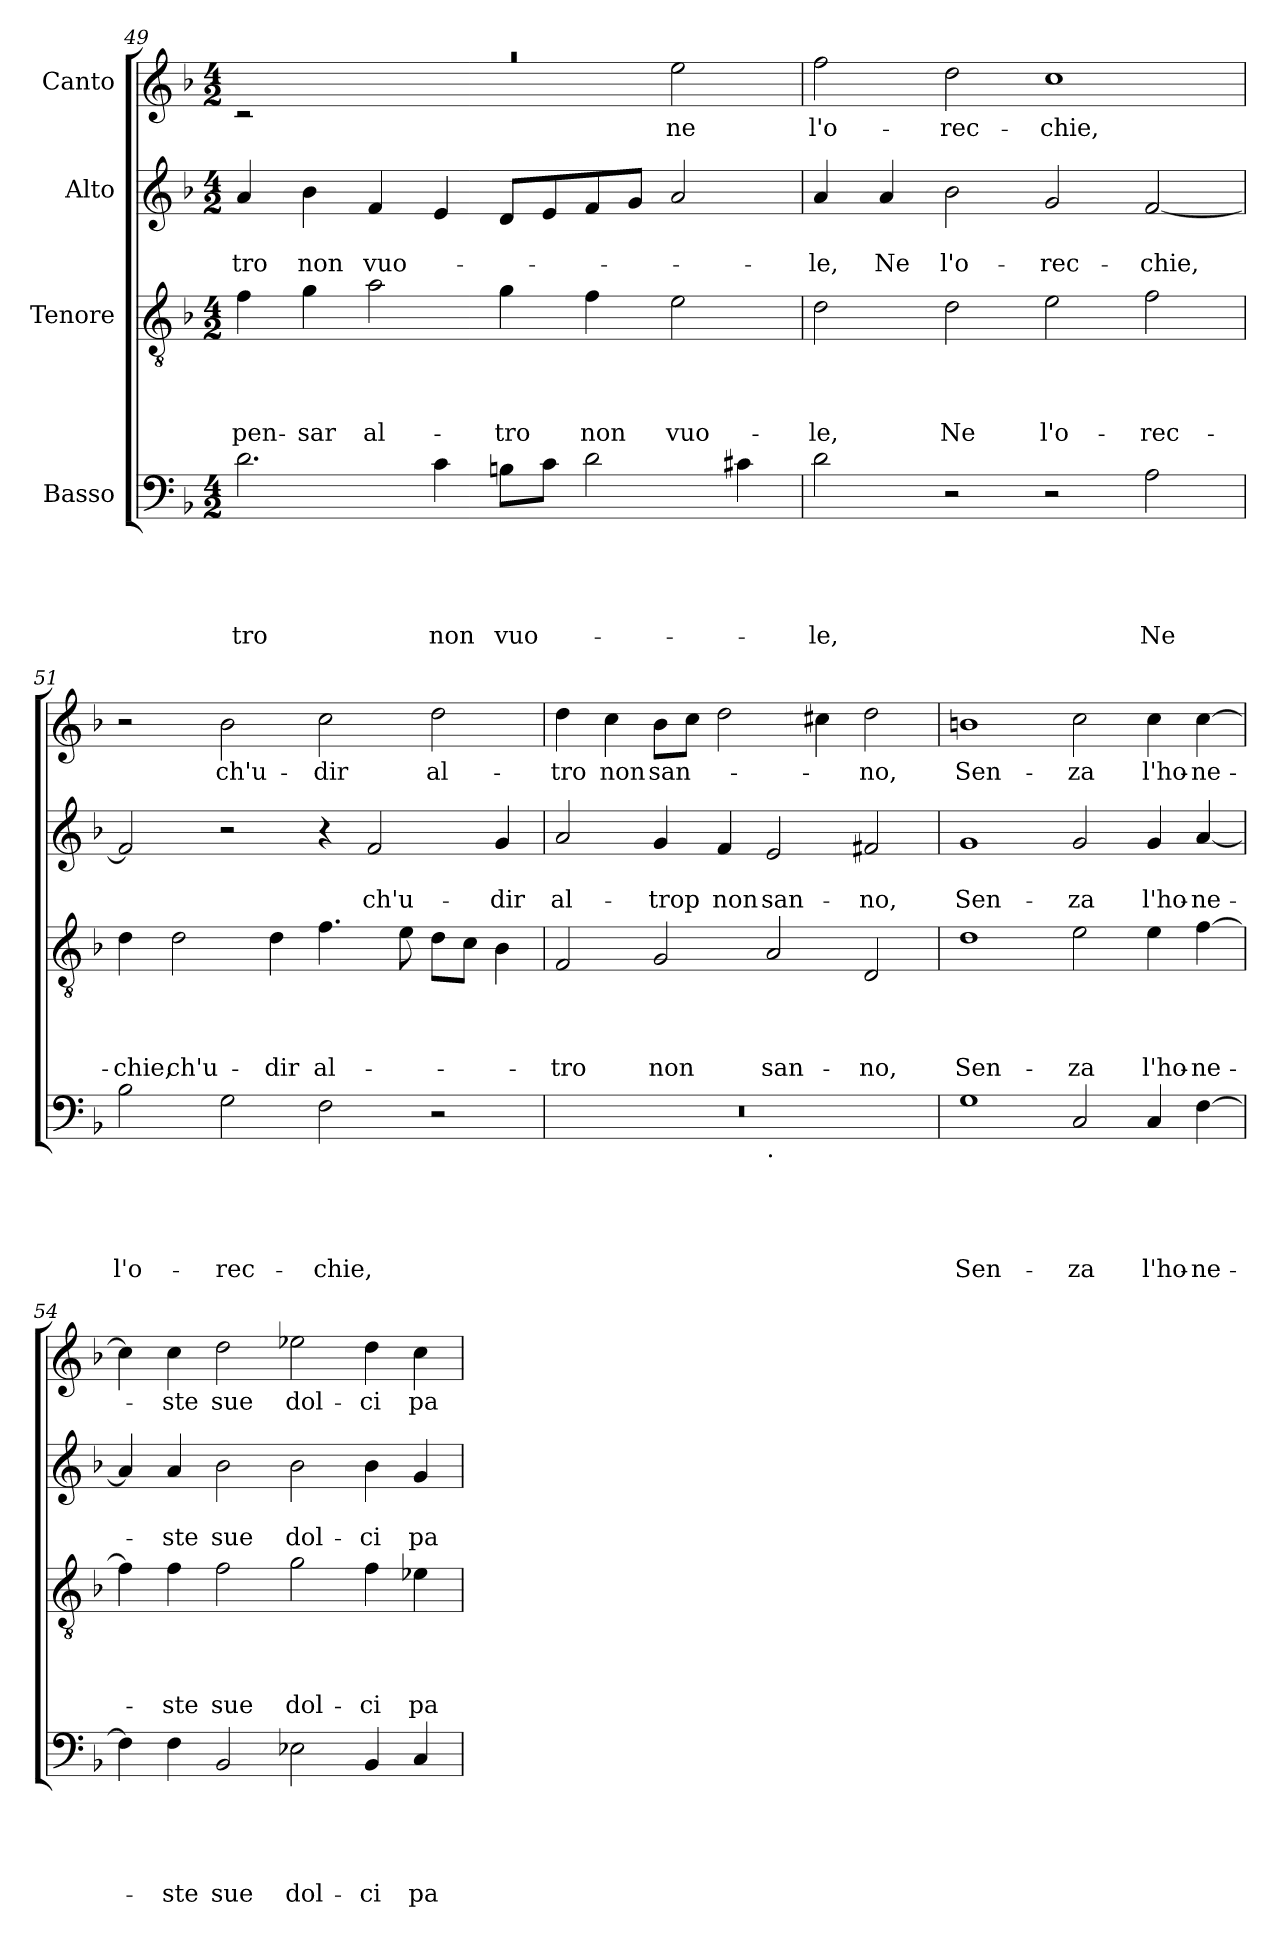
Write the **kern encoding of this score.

**kern	**text	**text	**text	**text	**text	**kern	**text	**text	**text	**text	**kern	**text	**text	**kern	**text
*part4	*part4	*part4	*part4	*part4	*part4	*part3	*part3	*part3	*part3	*part3	*part2	*part2	*part2	*part1	*part1
*staff4	*staff4	*staff4	*staff4	*staff4	*staff4	*staff3	*staff3	*staff3	*staff3	*staff3	*staff2	*staff2	*staff2	*staff1	*staff1
*I"Basso	*	*	*	*	*	*I"Tenore	*	*	*	*	*I"Alto	*	*	*I"Canto	*
*clefF4	*	*	*	*	*	*clefGv2	*	*	*	*	*clefG2	*	*	*clefG2	*
*k[b-]	*	*	*	*	*	*k[b-]	*	*	*	*	*k[b-]	*	*	*k[b-]	*
*F:	*	*	*	*	*	*F:	*	*	*	*	*F:	*	*	*F:	*
*M4/2	*	*	*	*	*	*M4/2	*	*	*	*	*M4/2	*	*	*M4/2	*
=49	=49	=49	=49	=49	=49	=49	=49	=49	=49	=49	=49	=49	=49	=49	=49
!	!	!	!	!	!LO:LY:b	!	!	!	!	!LO:LY:b	!	!	!LO:LY:b	!LO:N:vis=1	!
*	*	*	*	*	*	*	*	*	*	*	*	*	*	*^	*
2.d\	.	.	.	.	-tro	4f\	.	.	.	pen-	4a/	.	-tro	0raa	2rc	.
!	!	!	!	!	!	!	!	!	!	!LO:LY:b:rj	!	!	!LO:LY:b	!	!	!
.	.	.	.	.	.	4g\	.	.	.	-sar	4b-\	.	non	.	.	.
!	!	!	!	!	!	!	!	!	!	!LO:LY:b	!	!	!LO:LY:b	!	!	!
.	.	.	.	.	.	2a\	.	.	.	al-	4f/	.	vuo-	.	1ryy	.
!	!	!	!	!	!LO:LY:b	!	!	!	!	!	!	!	!	!	!	!
4c\	.	.	.	.	non	.	.	.	.	.	4e/	.	.	.	.	.
!	!	!	!	!	!LO:LY:b	!	!	!	!	!LO:LY:b	!	!	!	!	!	!
8Bn\L	.	.	.	.	vuo-	4g\	.	.	.	-tro	8d/L	.	.	.	.	.
8c\J	.	.	.	.	.	.	.	.	.	.	8e/	.	.	.	.	.
!	!	!	!	!	!	!	!	!	!	!LO:LY:b	!	!	!	!	!	!
2d\	.	.	.	.	.	4f\	.	.	.	non	8f/	.	.	.	.	.
.	.	.	.	.	.	.	.	.	.	.	8g/J	.	.	.	.	.
!	!	!	!	!	!	!	!	!	!	!LO:LY:b	!	!	!	!	!	!LO:LY:b
.	.	.	.	.	.	2e\	.	.	.	vuo-	2a/	.	.	.	2ee\	ne
4c#X\	.	.	.	.	.	.	.	.	.	.	.	.	.	.	.	.
*	*	*	*	*	*	*	*	*	*	*	*	*	*	*v	*v	*
!!LO:LB:g=z
=50	=50	=50	=50	=50	=50	=50	=50	=50	=50	=50	=50	=50	=50	=50	=50
!	!	!	!	!	!LO:LY:b	!	!	!	!	!LO:LY:b	!	!	!LO:LY:b	!	!LO:LY:b
2d\	.	.	.	.	-le,	2d\	.	.	.	-le,	4a/	.	-le,	2ff\	l'o-
!	!	!	!	!	!	!	!	!	!	!	!	!	!LO:LY:b	!	!
.	.	.	.	.	.	.	.	.	.	.	4a/	.	Ne	.	.
!	!	!	!	!	!	!	!	!	!	!LO:LY:b	!	!	!LO:LY:b	!	!LO:LY:b
2r	.	.	.	.	.	2d\	.	.	.	Ne	2b-\	.	l'o-	2dd\	-rec-
!	!	!	!	!	!	!	!	!	!	!LO:LY:b	!	!	!LO:LY:b	!	!LO:LY:b
2r	.	.	.	.	.	2e\	.	.	.	l'o-	2g/	.	-rec-	1cc	-chie,
!	!	!	!	!	!LO:LY:b	!	!	!	!	!LO:LY:b	!	!	!LO:LY:b	!	!
2A\	.	.	.	.	Ne	2f\	.	.	.	-rec-	[<2f/	.	-chie,	.	.
=51	=51	=51	=51	=51	=51	=51	=51	=51	=51	=51	=51	=51	=51	=51	=51
!	!	!	!	!	!LO:LY:b	!	!	!	!	!LO:LY:b	!	!	!	!	!
2B-\	.	.	.	.	l'o-	4d\	.	.	.	-chie,	2f/]	.	.	2r	.
!	!	!	!	!	!	!	!	!	!	!LO:LY:b	!	!	!	!	!
.	.	.	.	.	.	2d\	.	.	.	ch'u-	.	.	.	.	.
!	!	!	!	!	!LO:LY:b	!	!	!	!	!	!	!	!	!	!LO:LY:b
2G\	.	.	.	.	-rec-	.	.	.	.	.	2r	.	.	2b-\	ch'u-
!	!	!	!	!	!	!	!	!	!	!LO:LY:b	!	!	!	!	!
.	.	.	.	.	.	4d\	.	.	.	-dir	.	.	.	.	.
!	!	!	!	!	!LO:LY:b	!	!	!	!	!LO:LY:b	!	!	!	!	!LO:LY:b
2F\	.	.	.	.	-chie,	4.f\	.	.	.	al-	4r	.	.	2cc\	-dir
!	!	!	!	!	!	!	!	!	!	!	!	!	!LO:LY:b	!	!
.	.	.	.	.	.	.	.	.	.	.	2f/	.	ch'u-	.	.
.	.	.	.	.	.	8e\	.	.	.	.	.	.	.	.	.
!	!	!	!	!	!	!	!	!	!	!	!	!	!	!	!LO:LY:b
2r	.	.	.	.	.	8d\L	.	.	.	.	.	.	.	2dd\	al-
.	.	.	.	.	.	8c\J	.	.	.	.	.	.	.	.	.
!	!	!	!	!	!	!	!	!	!	!	!	!	!LO:LY:b	!	!
.	.	.	.	.	.	4B-\	.	.	.	.	4g/	.	-dir	.	.
=52	=52	=52	=52	=52	=52	=52	=52	=52	=52	=52	=52	=52	=52	=52	=52
!	!	!	!	!	!	!	!	!	!	!LO:LY:b	!	!	!LO:LY:b	!	!LO:LY:b
*^	*	*	*	*	*	*	*	*	*	*	*	*	*	*	*
0r	1ryy	.	.	.	.	.	2F/	.	.	.	-tro	2a/	.	al-	4dd\	-tro
!	!	!	!	!	!	!	!	!	!	!	!	!	!	!	!	!LO:LY:b
.	.	.	.	.	.	.	.	.	.	.	.	.	.	.	4cc\	non
!	!	!	!	!	!	!	!	!	!	!	!LO:LY:b	!	!	!LO:LY:b	!	!LO:LY:b
.	.	.	.	.	.	.	2G/	.	.	.	non	4g/	.	-trop	8b-\L	san-
.	.	.	.	.	.	.	.	.	.	.	.	.	.	.	8cc\J	.
!	!	!	!	!	!	!	!	!	!	!	!	!	!	!LO:LY:b	!	!
.	.	.	.	.	.	.	.	.	.	.	.	4f/	.	non	2dd\	.
!	!LO:TX:b:t=.	!	!	!	!	!	!	!	!	!	!	!	!	!	!	!
!	!	!	!	!	!	!	!	!	!	!	!LO:LY:b	!	!	!LO:LY:b	!	!
.	1ryy	.	.	.	.	.	2A/	.	.	.	san-	2e/	.	san-	.	.
.	.	.	.	.	.	.	.	.	.	.	.	.	.	.	4cc#X\	.
!	!	!	!	!	!	!	!	!	!	!	!LO:LY:b	!	!	!LO:LY:b	!	!LO:LY:b
.	.	.	.	.	.	.	2D/	.	.	.	-no,	2f#X/	.	-no,	2dd\	-no,
=53	=53	=53	=53	=53	=53	=53	=53	=53	=53	=53	=53	=53	=53	=53	=53	=53
!	!	!	!	!	!	!LO:LY:b	!	!	!	!	!LO:LY:b	!	!	!LO:LY:b	!	!LO:LY:b
*v	*v	*	*	*	*	*	*	*	*	*	*	*	*	*	*	*
1G	.	.	.	.	Sen-	1d	.	.	.	Sen-	1g	.	Sen-	1bn	Sen-
!	!	!	!	!	!LO:LY:b	!	!	!	!	!LO:LY:b	!	!	!LO:LY:b	!	!LO:LY:b
2C/	.	.	.	.	-za	2e\	.	.	.	-za	2g/	.	-za	2cc\	-za
!	!	!	!	!	!LO:LY:b	!	!	!	!	!LO:LY:b	!	!	!LO:LY:b	!	!LO:LY:b
4C/	.	.	.	.	l'ho-	4e\	.	.	.	l'ho-	4g/	.	l'ho-	4cc\	l'ho-
!	!	!	!	!	!LO:LY:b	!	!	!	!	!LO:LY:b	!	!	!LO:LY:b	!	!LO:LY:b
[<4F\	.	.	.	.	-ne-	[<4f\	.	.	.	-ne-	[<4a/	.	-ne-	[<4cc\	-ne-
!!LO:LB:g=z
=54	=54	=54	=54	=54	=54	=54	=54	=54	=54	=54	=54	=54	=54	=54	=54
4F\]	.	.	.	.	.	4f\]	.	.	.	.	4a/]	.	.	4cc\]	.
!	!	!	!	!	!LO:LY:b	!	!	!	!	!LO:LY:b	!	!	!LO:LY:b	!	!LO:LY:b
4F\	.	.	.	.	-ste	4f\	.	.	.	-ste	4a/	.	-ste	4cc\	-ste
!	!	!	!	!	!LO:LY:b	!	!	!	!	!LO:LY:b	!	!	!LO:LY:b	!	!LO:LY:b
2BB-/	.	.	.	.	sue	2f\	.	.	.	sue	2b-\	.	sue	2dd\	sue
!	!	!	!	!	!LO:LY:b	!	!	!	!	!LO:LY:b	!	!	!LO:LY:b	!	!LO:LY:b
2E-X\	.	.	.	.	dol-	2g\	.	.	.	dol-	2b-\	.	dol-	2ee-X\	dol-
!	!	!	!	!	!LO:LY:b	!	!	!	!	!LO:LY:b	!	!	!LO:LY:b	!	!LO:LY:b
4BB-/	.	.	.	.	-ci	4f\	.	.	.	-ci	4b-\	.	-ci	4dd\	-ci
!	!	!	!	!	!LO:LY:b	!	!	!	!	!LO:LY:b	!	!	!LO:LY:b	!	!LO:LY:b
4C/	.	.	.	.	pa-	4e-X\	.	.	.	pa-	4g/	.	pa-	4cc\	pa-
=	=	=	=	=	=	=	=	=	=	=	=	=	=	=	=
*-	*-	*-	*-	*-	*-	*-	*-	*-	*-	*-	*-	*-	*-	*-	*-
